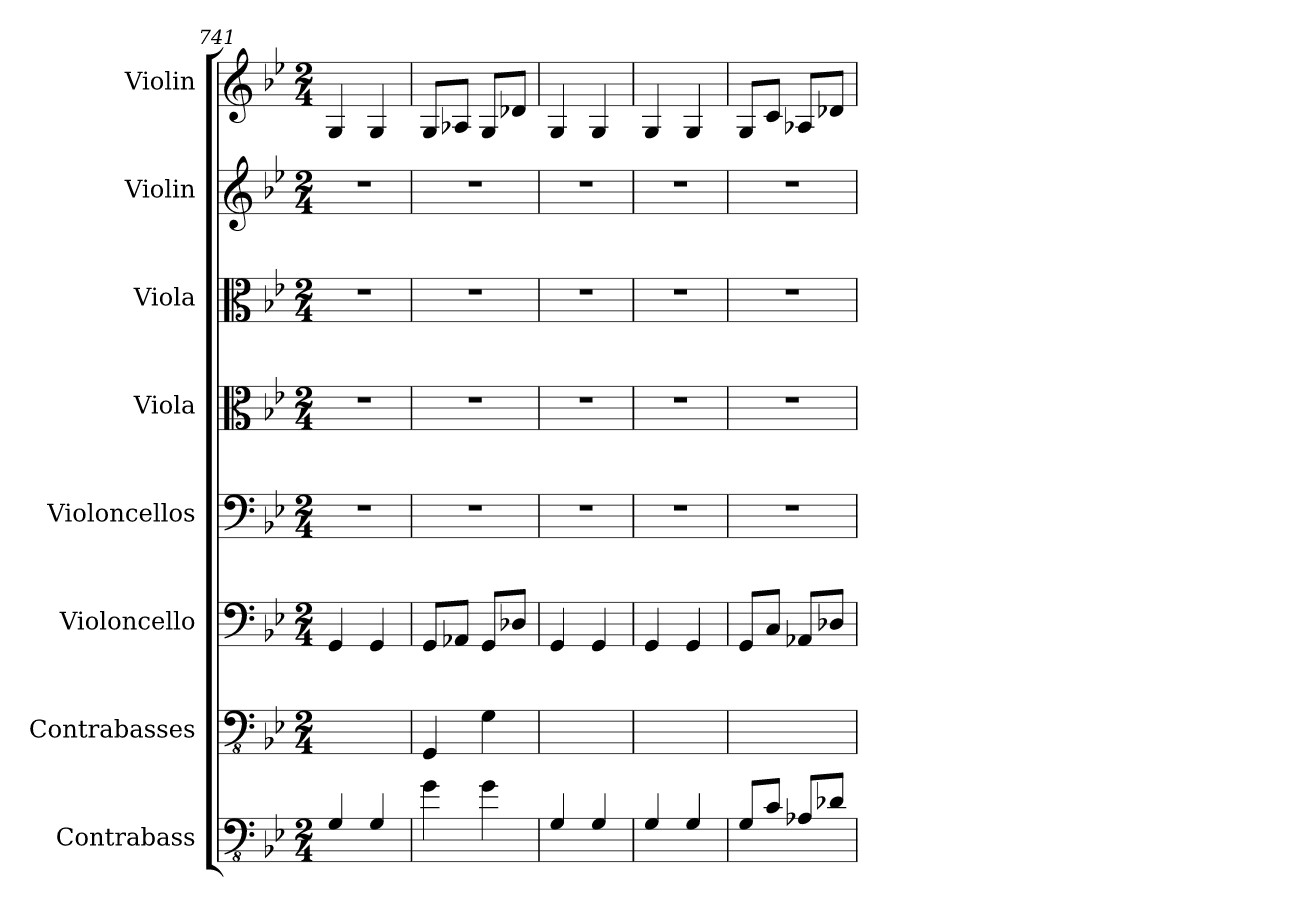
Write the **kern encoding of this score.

**kern	**kern	**kern	**kern	**kern	**kern	**kern	**kern
*part8	*part7	*part6	*part5	*part4	*part3	*part2	*part1
*staff8	*staff7	*staff6	*staff5	*staff4	*staff3	*staff2	*staff1
*I"Contrabass	*I"Contrabasses	*I"Violoncello	*I"Violoncellos	*I"Viola	*I"Viola	*I"Violin	*I"Violin
*I'Cb.	*I'Cbs.	*I'Vc.	*I'Vcs.	*I'Vla.	*I'Vla.	*I'Vln.	*I'Vln.
*clefFv4	*clefFv4	*clefF4	*clefF4	*clefC3	*clefC3	*clefG2	*clefG2
*ITrd7c12	*	*	*	*	*	*	*
*k[b-e-]	*k[b-e-]	*k[b-e-]	*k[b-e-]	*k[b-e-]	*k[b-e-]	*k[b-e-]	*k[b-e-]
*M2/4	*M2/4	*M2/4	*M2/4	*M2/4	*M2/4	*M2/4	*M2/4
=741	=741	=741	=741	=741	=741	=741	=741
4GGG/	2ryy	4GG/	2r	2r	2r	2r	4G/
4GGG/	.	4GG/	.	.	.	.	4G/
=742	=742	=742	=742	=742	=742	=742	=742
4GG\	4GGG/	8GG/L	2r	2r	2r	2r	8G/L
.	.	8AA-X/J	.	.	.	.	8A-X/J
4GG\	4GG\	8GG/L	.	.	.	.	8G/L
.	.	8D-X/J	.	.	.	.	8d-X/J
=743	=743	=743	=743	=743	=743	=743	=743
4GGG/	2ryy	4GG/	2r	2r	2r	2r	4G/
4GGG/	.	4GG/	.	.	.	.	4G/
=744	=744	=744	=744	=744	=744	=744	=744
4GGG/	2ryy	4GG/	2r	2r	2r	2r	4G/
4GGG/	.	4GG/	.	.	.	.	4G/
=745	=745	=745	=745	=745	=745	=745	=745
8GGG/L	2ryy	8GG/L	2r	2r	2r	2r	8G/L
8CC/J	.	8C/J	.	.	.	.	8c/J
8AAA-X/L	.	8AA-X/L	.	.	.	.	8A-X/L
8DD-X/J	.	8D-X/J	.	.	.	.	8d-X/J
=	=	=	=	=	=	=	=
*-	*-	*-	*-	*-	*-	*-	*-
